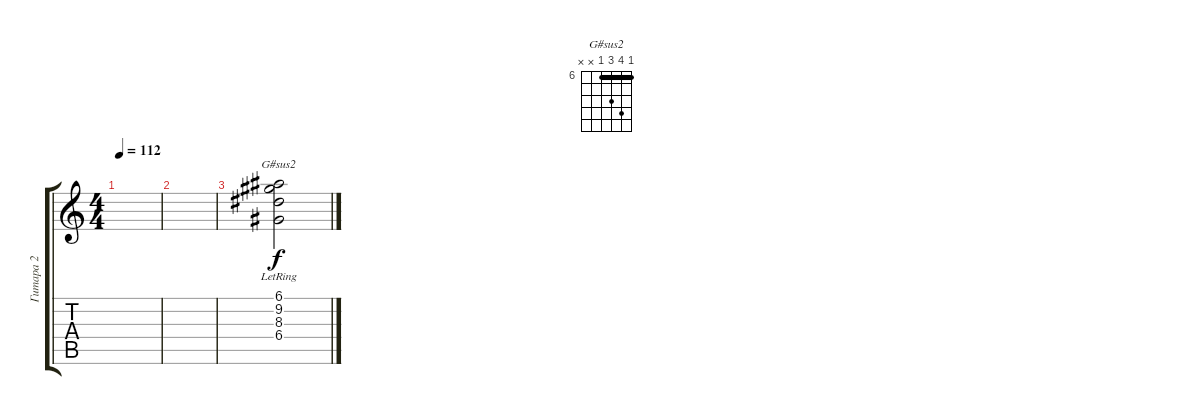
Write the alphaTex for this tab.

\track ("Гитара 2" "Гитара 2") {instrument acousticguitarsteel}
\staff {score tabs}
\tuning (E4 B3 G3 D3 A2 E2) {hide}
\chord ("G#sus2" 6 9 8 6 x x) {firstfret 6 barre 6}
\ts (4 4)
\tempo 112
\clef g2
\ks c
|
|
(6.1 9.2{lr} 8.3 6.4).2{ch "G#sus2"}
